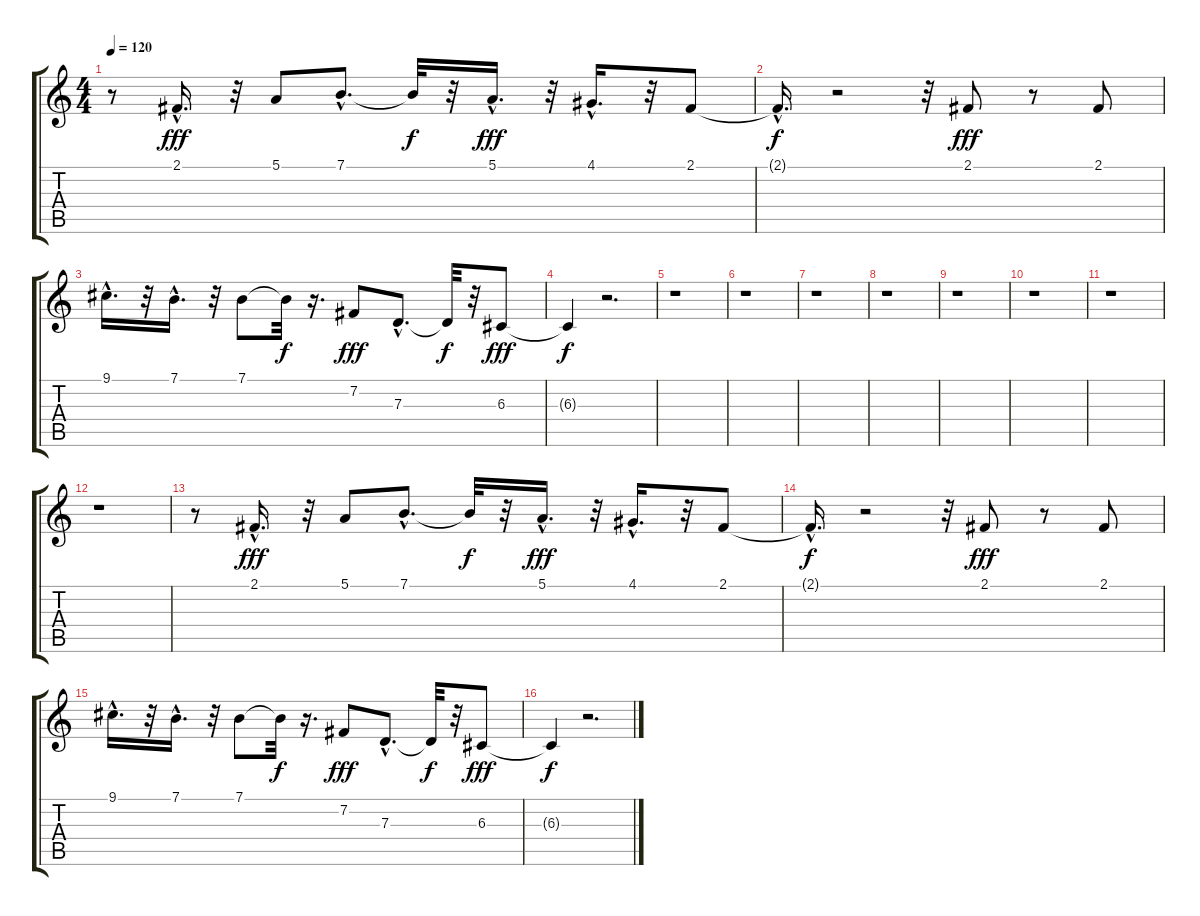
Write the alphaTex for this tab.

\track "" {instrument shanai}
\staff {score tabs}
\tuning (E4 B3 G3 D3 A2 E2) {hide}
\ts (4 4)
\tempo 120
\clef g2
\ks c
r.8{dy f} 2.1{hac}.16{d dy fff} r.32 5.1.8 7.1{hac}.8{d} 7.1{t}.32{dy f} r.32 5.1{hac}.16{d dy fff} r.32 4.1{hac}.16{d} r.32 2.1.8 |
2.1{hac t}.16{d dy f} r.2 r.32 2.1.8{dy fff} r.8 2.1.8 |
9.1{hac}.16{d} r.32 7.1{hac}.16{d} r.32 7.1.8 7.1{t}.32{dy f} r.16{d} 7.2.8{dy fff} 7.3{hac}.8{d} 7.3{t}.32{dy f} r.32 6.3.8{dy fff} |
6.3{t}.4{dy f} r.2{d} |
r.1 |
r.1 |
r.1 |
r.1 |
r.1 |
r.1 |
r.1 |
r.1 |
r.8 2.1{hac}.16{d dy fff} r.32 5.1.8 7.1{hac}.8{d} 7.1{t}.32{dy f} r.32 5.1{hac}.16{d dy fff} r.32 4.1{hac}.16{d} r.32 2.1.8 |
2.1{hac t}.16{d dy f} r.2 r.32 2.1.8{dy fff} r.8 2.1.8 |
9.1{hac}.16{d} r.32 7.1{hac}.16{d} r.32 7.1.8 7.1{t}.32{dy f} r.16{d} 7.2.8{dy fff} 7.3{hac}.8{d} 7.3{t}.32{dy f} r.32 6.3.8{dy fff} |
6.3{t}.4{dy f} r.2{d}
